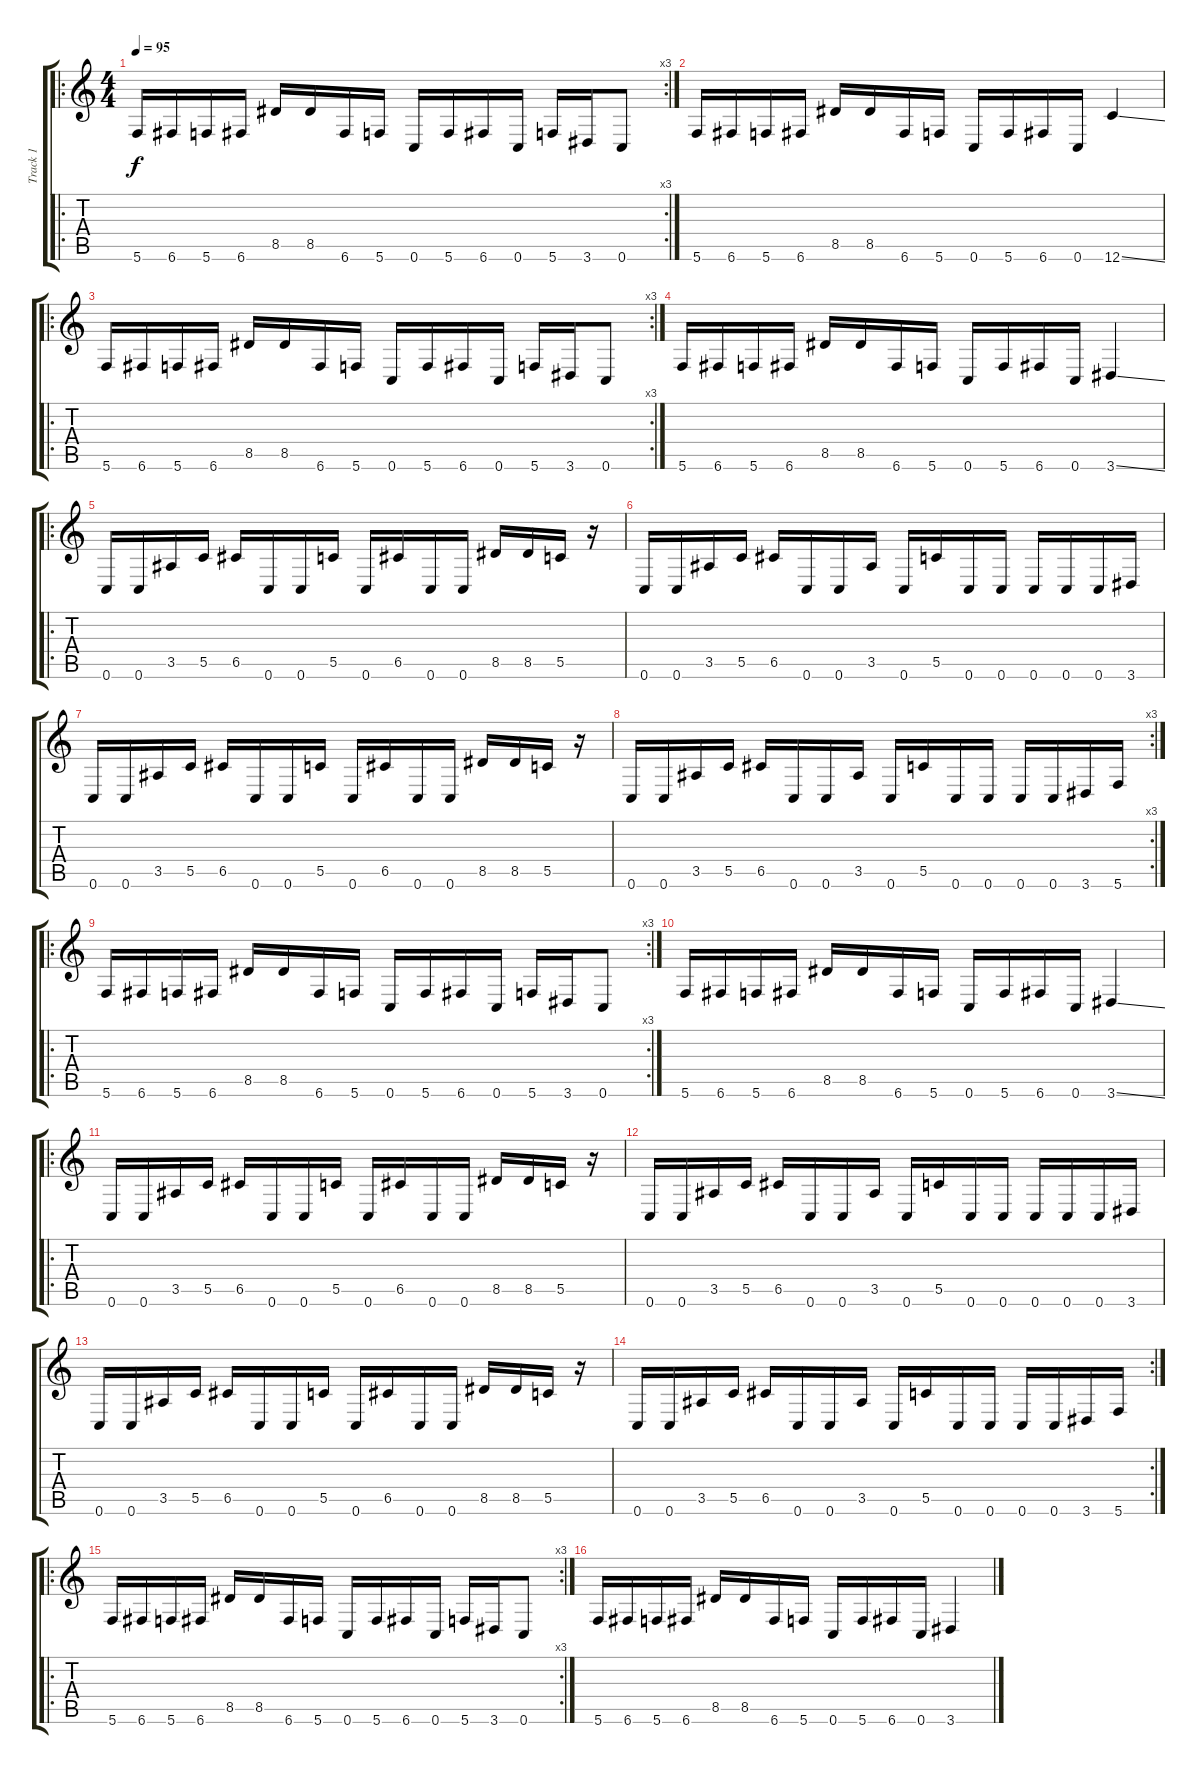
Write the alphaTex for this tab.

\track ("Track 1" "Track 1") {instrument distortionguitar}
\staff {score tabs}
\tuning (D4 A3 F3 C3 G2 C2) {hide}
\ro
\rc 3
\ts (4 4)
\tempo 95
\clef g2
\ks c
5.6.16{dy f instrument distortionguitar} 6.6.16 5.6.16 6.6.16 8.5.16 8.5.16 6.6.16 5.6.16 0.6.16 5.6.16 6.6.16 0.6.16 5.6.16 3.6.16 0.6.8 |
5.6.16 6.6.16 5.6.16 6.6.16 8.5.16 8.5.16 6.6.16 5.6.16 0.6.16 5.6.16 6.6.16 0.6.16 12.6{ss}.4 |
\ro
\rc 3
5.6.16 6.6.16 5.6.16 6.6.16 8.5.16 8.5.16 6.6.16 5.6.16 0.6.16 5.6.16 6.6.16 0.6.16 5.6.16 3.6.16 0.6.8 |
5.6.16 6.6.16 5.6.16 6.6.16 8.5.16 8.5.16 6.6.16 5.6.16 0.6.16 5.6.16 6.6.16 0.6.16 3.6{ss}.4 |
\ro
0.6.16 0.6.16 3.5.16 5.5.16 6.5.16 0.6.16 0.6.16 5.5.16 0.6.16 6.5.16 0.6.16 0.6.16 8.5.16 8.5.16 5.5.16 r.16 |
0.6.16 0.6.16 3.5.16 5.5.16 6.5.16 0.6.16 0.6.16 3.5.16 0.6.16 5.5.16 0.6.16 0.6.16 0.6.16 0.6.16 0.6.16 3.6.16 |
0.6.16 0.6.16 3.5.16 5.5.16 6.5.16 0.6.16 0.6.16 5.5.16 0.6.16 6.5.16 0.6.16 0.6.16 8.5.16 8.5.16 5.5.16 r.16 |
\rc 3
0.6.16 0.6.16 3.5.16 5.5.16 6.5.16 0.6.16 0.6.16 3.5.16 0.6.16 5.5.16 0.6.16 0.6.16 0.6.16 0.6.16 3.6.16 5.6.16 |
\ro
\rc 3
5.6.16 6.6.16 5.6.16 6.6.16 8.5.16 8.5.16 6.6.16 5.6.16 0.6.16 5.6.16 6.6.16 0.6.16 5.6.16 3.6.16 0.6.8 |
5.6.16 6.6.16 5.6.16 6.6.16 8.5.16 8.5.16 6.6.16 5.6.16 0.6.16 5.6.16 6.6.16 0.6.16 3.6{ss}.4 |
\ro
0.6.16 0.6.16 3.5.16 5.5.16 6.5.16 0.6.16 0.6.16 5.5.16 0.6.16 6.5.16 0.6.16 0.6.16 8.5.16 8.5.16 5.5.16 r.16 |
0.6.16 0.6.16 3.5.16 5.5.16 6.5.16 0.6.16 0.6.16 3.5.16 0.6.16 5.5.16 0.6.16 0.6.16 0.6.16 0.6.16 0.6.16 3.6.16 |
0.6.16 0.6.16 3.5.16 5.5.16 6.5.16 0.6.16 0.6.16 5.5.16 0.6.16 6.5.16 0.6.16 0.6.16 8.5.16 8.5.16 5.5.16 r.16 |
\rc 2
0.6.16 0.6.16 3.5.16 5.5.16 6.5.16 0.6.16 0.6.16 3.5.16 0.6.16 5.5.16 0.6.16 0.6.16 0.6.16 0.6.16 3.6.16 5.6.16 |
\ro
\rc 3
5.6.16 6.6.16 5.6.16 6.6.16 8.5.16 8.5.16 6.6.16 5.6.16 0.6.16 5.6.16 6.6.16 0.6.16 5.6.16 3.6.16 0.6.8 |
5.6.16 6.6.16 5.6.16 6.6.16 8.5.16 8.5.16 6.6.16 5.6.16 0.6.16 5.6.16 6.6.16 0.6.16 3.6{ss}.4
